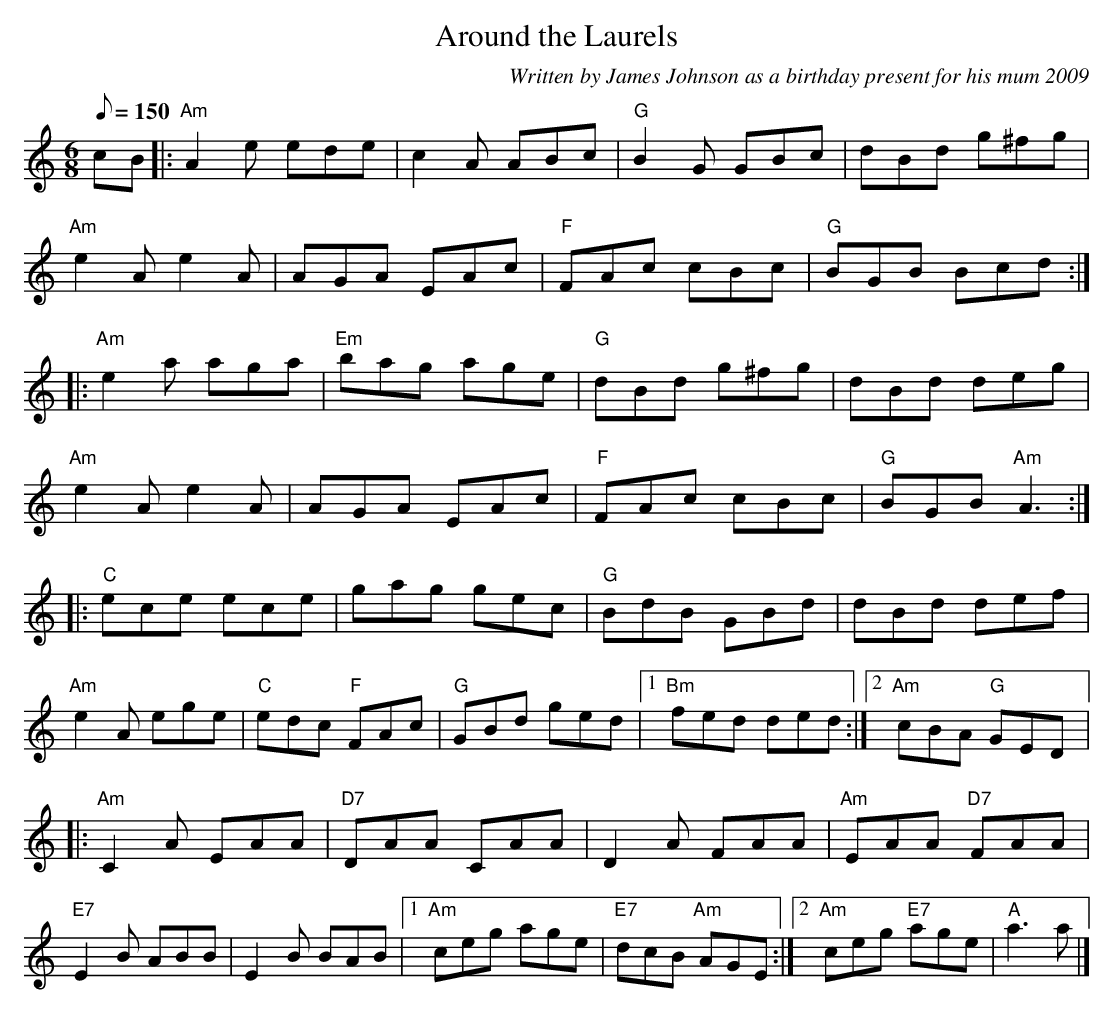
X:1
T:Around the Laurels
C:Written by James Johnson as a birthday present for his mum 2009
M:6/8
L:1/8
Q:150
K:Am
cB|:"Am"A2e ede|c2A ABc|"G"B2G GBc|dBd g^fg|
"Am"e2A e2A|AGA EAc|"F"FAc cBc|"G"BGB Bcd:|
|:"Am"e2a aga|"Em"bag age|"G"dBd g^fg|dBd deg|
"Am"e2A e2A|AGA EAc|"F"FAc cBc|"G"BGB "Am"A3:|
|:"C"ece ece|gag gec|"G"BdB GBd|dBd def|
"Am"e2A ege|"C"edc "F"FAc|"G"GBd ged|1"Bm"fed ded:|2"Am"cBA "G"GED|:
"Am"C2A EAA|"D7"DAA CAA|D2A FAA|"Am"EAA "D7"FAA|
"E7"E2B ABB|E2B BAB|1"Am"ceg age|"E7"dcB "Am"AGE:|2"Am"ceg "E7"age|"A"a3 a|]
